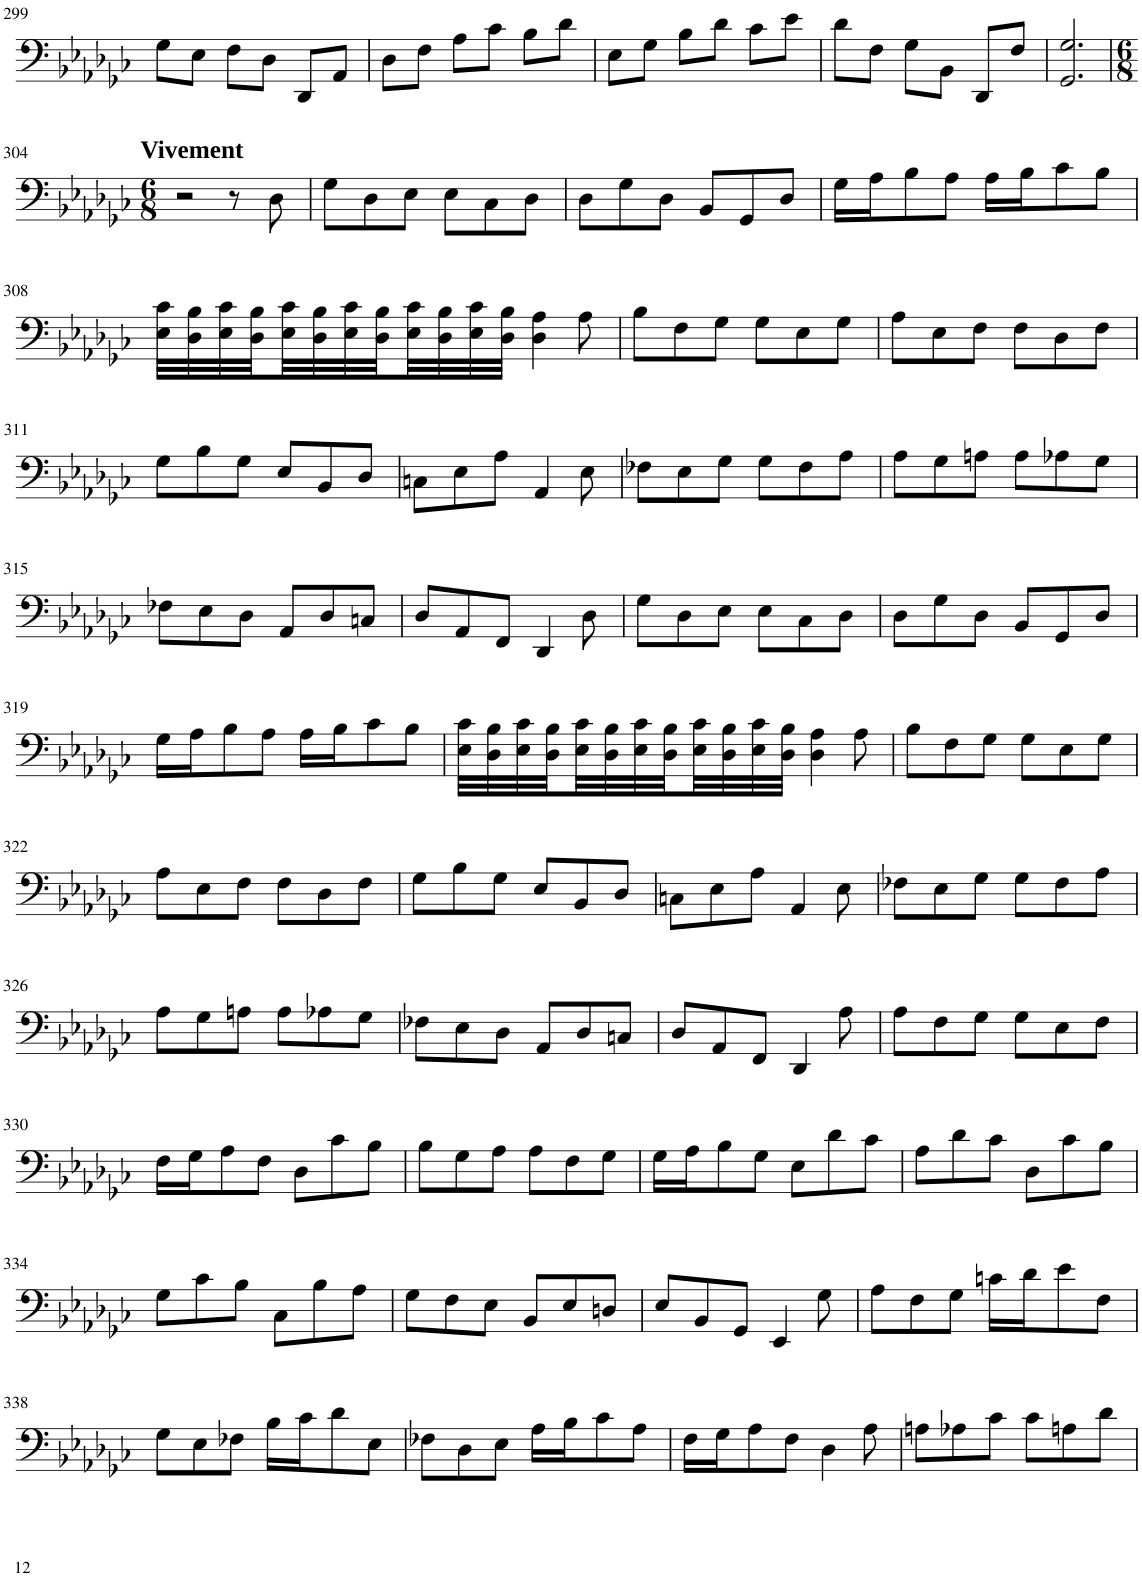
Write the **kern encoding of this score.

**kern
*part1
*staff1
*I"Harp
*I'Hp
!!LO:PB:g=z
*clefF4
*k[b-e-a-d-g-c-]
*M3/4
=299
8G-\L
8E-\J
8F\L
8D-\J
8DD-/L
8AA-/J
=300
8D-\L
8F\J
8A-\L
8c-\J
8B-\L
8d-\J
=301
8E-\L
8G-\J
8B-\L
8d-\J
8c-\L
8e-\J
=302
8d-\L
8F\J
8G-\L
8BB-\J
8DD-/L
8F/J
=303
2.GG-/ 2.G-/
!!LO:LB:g=z
=304
*M6/8
!LO:TX:a:B:t=Vivement
2r
8r
8D-\
=305
8G-\L
8D-\
8E-\J
8E-\L
8C-\
8D-\J
=306
8D-\L
8G-\
8D-\J
8BB-/L
8GG-/
8D-/J
=307
16G-\LL
16A-\J
8B-\
8A-\J
16A-\LL
16B-\J
8c-\
8B-\J
!!LO:LB:g=z
=308
32E-\ 32c-\LLL
32D-\ 32B-\
32E-\ 32c-\
32D-\ 32B-\
32E-\ 32c-\
32D-\ 32B-\
32E-\ 32c-\
32D-\ 32B-\
32E-\ 32c-\
32D-\ 32B-\
32E-\ 32c-\
32D-\ 32B-\JJJ
4D-\ 4A-\
8A-\
=309
8B-\L
8F\
8G-\J
8G-\L
8E-\
8G-\J
=310
8A-\L
8E-\
8F\J
8F\L
8D-\
8F\J
!!LO:LB:g=z
=311
8G-\L
8B-\
8G-\J
8E-/L
8BB-/
8D-/J
=312
8Cn\L
8E-\
8A-\J
4AA-/
8E-\
=313
8F-X\L
8E-\
8G-\J
8G-\L
8F-\
8A-\J
=314
8A-\L
8G-\
8An\J
8A\L
8A-X\
8G-\J
!!LO:LB:g=z
=315
8F-X\L
8E-\
8D-\J
8AA-/L
8D-/
8Cn/J
=316
8D-/L
8AA-/
8FF/J
4DD-/
8D-\
=317
8G-\L
8D-\
8E-\J
8E-\L
8C-\
8D-\J
=318
8D-\L
8G-\
8D-\J
8BB-/L
8GG-/
8D-/J
!!LO:LB:g=z
=319
16G-\LL
16A-\J
8B-\
8A-\J
16A-\LL
16B-\J
8c-\
8B-\J
=320
32E-\ 32c-\LLL
32D-\ 32B-\
32E-\ 32c-\
32D-\ 32B-\
32E-\ 32c-\
32D-\ 32B-\
32E-\ 32c-\
32D-\ 32B-\
32E-\ 32c-\
32D-\ 32B-\
32E-\ 32c-\
32D-\ 32B-\JJJ
4D-\ 4A-\
8A-\
=321
8B-\L
8F\
8G-\J
8G-\L
8E-\
8G-\J
!!LO:LB:g=z
=322
8A-\L
8E-\
8F\J
8F\L
8D-\
8F\J
=323
8G-\L
8B-\
8G-\J
8E-/L
8BB-/
8D-/J
=324
8Cn\L
8E-\
8A-\J
4AA-/
8E-\
=325
8F-X\L
8E-\
8G-\J
8G-\L
8F-\
8A-\J
!!LO:LB:g=z
=326
8A-\L
8G-\
8An\J
8A\L
8A-X\
8G-\J
=327
8F-X\L
8E-\
8D-\J
8AA-/L
8D-/
8Cn/J
=328
8D-/L
8AA-/
8FF/J
4DD-/
8A-\
=329
8A-\L
8F\
8G-\J
8G-\L
8E-\
8F\J
!!LO:LB:g=z
=330
16F\LL
16G-\J
8A-\
8F\J
8D-\L
8c-\
8B-\J
=331
8B-\L
8G-\
8A-\J
8A-\L
8F\
8G-\J
=332
16G-\LL
16A-\J
8B-\
8G-\J
8E-\L
8d-\
8c-\J
=333
8A-\L
8d-\
8c-\J
8D-\L
8c-\
8B-\J
!!LO:LB:g=z
=334
8G-\L
8c-\
8B-\J
8C-\L
8B-\
8A-\J
=335
8G-\L
8F\
8E-\J
8BB-/L
8E-/
8Dn/J
=336
8E-/L
8BB-/
8GG-/J
4EE-/
8G-\
=337
8A-\L
8F\
8G-\J
16cn\LL
16d-\J
8e-\
8F\J
!!LO:LB:g=z
=338
8G-\L
8E-\
8F-X\J
16B-\LL
16c-\J
8d-\
8E-\J
=339
8F-X\L
8D-\
8E-\J
16A-\LL
16B-\J
8c-\
8A-\J
=340
16F\LL
16G-\J
8A-\
8F\J
4D-\
8A-\
=341
8An\L
8A-X\
8c-\J
8c-\L
8An\
8d-\J
=
*-
